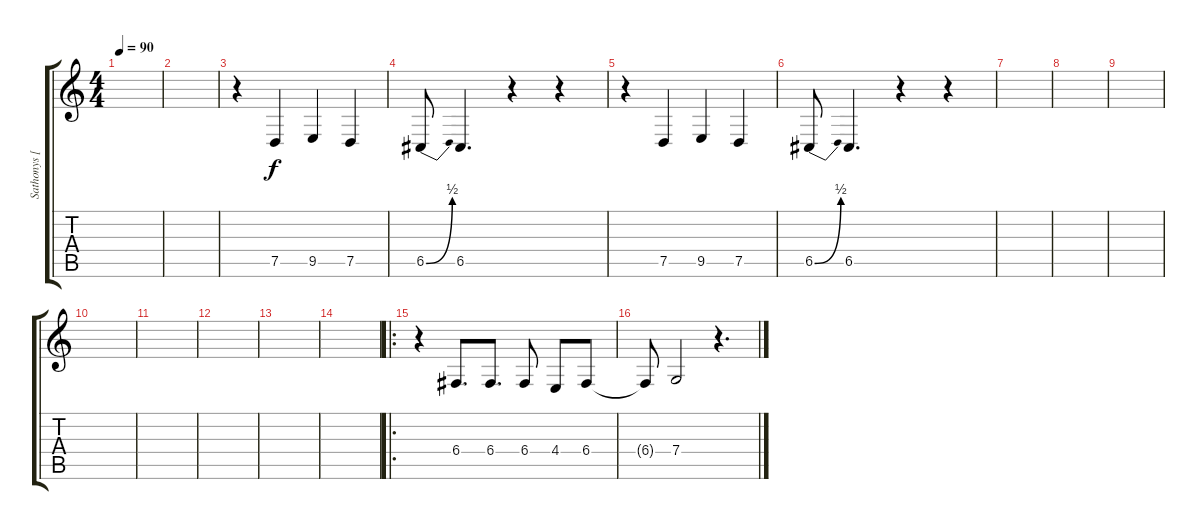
\track ("Sathonys [Clean Vocals]" "Sathonys [") {instrument choiraahs}
\staff {score tabs}
\tuning (D4 A3 F3 C3 G2 D2) {hide}
\ts (4 4)
\tempo 90
\clef g2
\ks c
|
|
r.4 7.5.4 9.5.4 7.5.4 |
6.5{be (bend 0 0 60 2)}.8 6.5.4{d} r.4 r.4 |
r.4 7.5.4 9.5.4 7.5.4 |
6.5{be (bend 0 0 60 2)}.8 6.5.4{d} r.4 r.4 |
|
|
|
|
|
|
|
|
\ro
r.4 6.4.8{d} 6.4.8{d} 6.4.8 4.4.8 6.4.8 |
6.4{t}.8 7.4.2 r.4{d}
